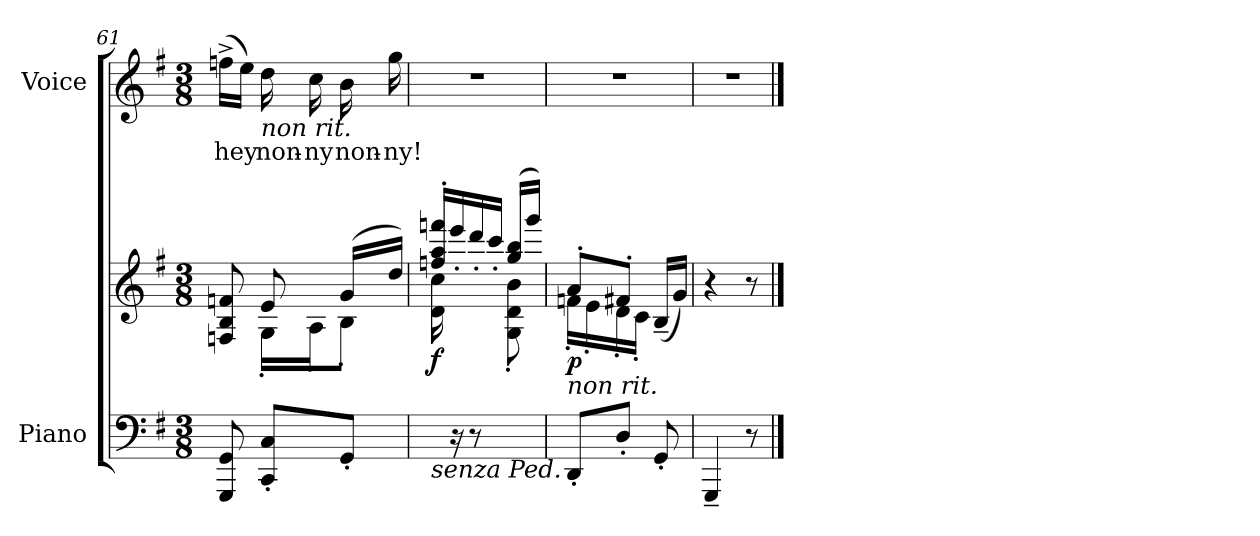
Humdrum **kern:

**kern	**kern	**dynam	**kern	**text
*part2	*part2	*part2	*part1	*part1
*staff3	*staff2	*staff2/3	*staff1	*staff1
*I"Piano	*	*	*I"Voice	*
*I'Pno	*	*	*	*
!!LO:LB:g=z
*clefF4	*clefG2	*	*clefG2	*
*k[f#]	*k[f#]	*	*k[f#]	*
*M3/8	*M3/8	*	*M3/8	*
=61	=61	=61	=61	=61
*	*^	*	*	*
!	!	!	!	!	!LO:LY:b
8GGG/ 8GG/	8Fn/ 8B/ 8fn/	8ryy	.	(16ffn^\LL	hey
.	.	.	.	16ee\JJ)	.
!	!	!	!	!LO:TX:b:i:t=non rit.	!
!	!	!	!	!	!LO:LY:b
8CC/' 8C/'L	8e/	16G'\LL	.	16dd\	non-
!	!	!	!	!	!LO:LY:b
.	.	16A'\J	.	16cc\	-ny
!	!	!	!	!	!LO:LY:b
8GG'/J	(16g/LL	8B'\J	.	16b\	non-
!	!	!	!	!	!LO:LY:b
.	16dd/JJ)	.	.	16gg\	-ny!
=62	=62	=62	=62	=62	=62
!LO:TX:b:i:t=senza Ped.	!	!	!	!	!
!	!	!	!LO:DY:b	!	!
16ryy	16ffn/'> 16aa/'> 16fffn/'>LL	16d\ 16cc\	f	4.r	.
16r	16eee'>/	8.ryy	.	.	.
8r	16ddd'>/	.	.	.	.
.	16ccc'>/JJ	.	.	.	.
8ryy	(>16gg/ 16bb/LL	8G\'< 8d\'< 8b\'<	.	.	.
.	16ggg/JJ)	.	.	.	.
=63	=63	=63	=63	=63	=63
!	!LO:TX:b:i:t=non rit.	!	!	!	!
!	!	!	!LO:DY:b	!	!
8DD'/L	8a'/L	16fn'\LL	p	4.r	.
.	.	16e'\	.	.	.
8D'/J	8f#X'/J	16d'\	.	.	.
.	.	16c'\JJ	.	.	.
8GG'/	(>16B~/LL	8ryy	.	.	.
.	16g/JJ)	.	.	.	.
*	*v	*v	*	*	*
=64	=64	=64	=64	=64
4GGG~/	4r	.	4.r	.
8r	8r	.	.	.
==	==	==	==	==
*-	*-	*-	*-	*-
